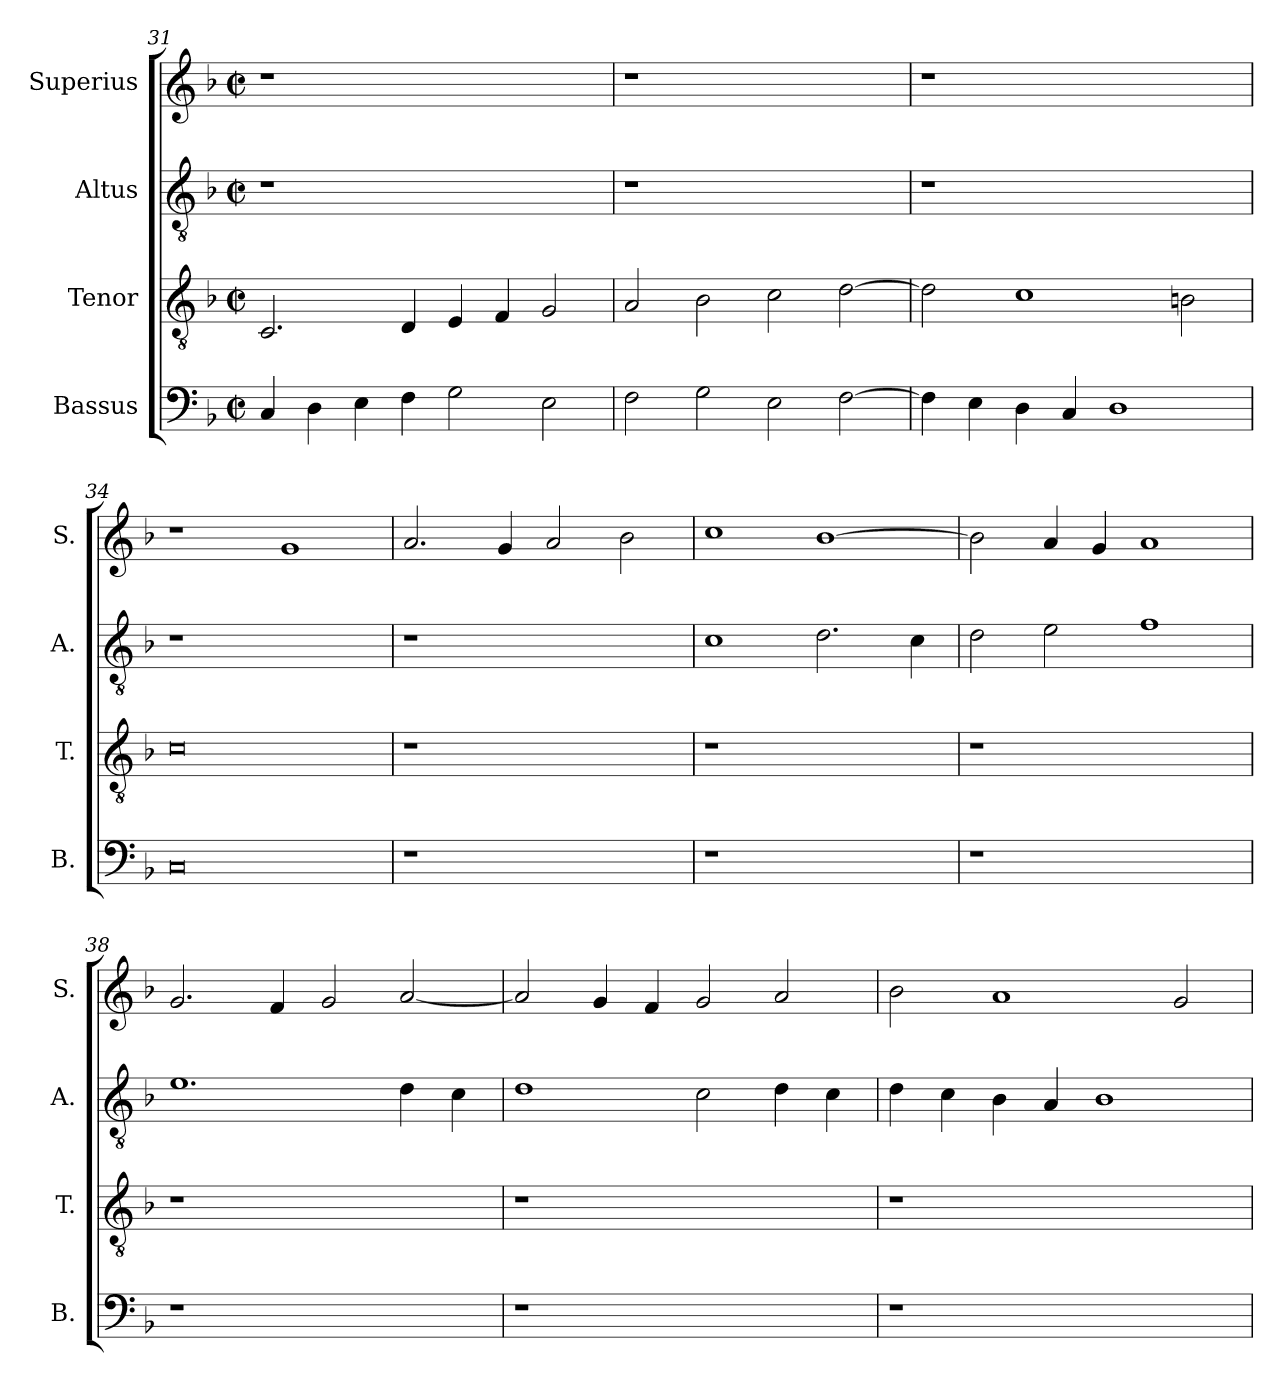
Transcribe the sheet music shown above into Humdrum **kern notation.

**kern	**kern	**kern	**kern
*part4	*part3	*part2	*part1
*staff4	*staff3	*staff2	*staff1
*I"Bassus	*I"Tenor	*I"Altus	*I"Superius
*I'B.	*I'T.	*I'A.	*I'S.
!!LO:LB:g=z
*clefF4	*clefGv2	*clefGv2	*clefG2
*	*ITrd7c12	*ITrd7c12	*
*k[b-]	*k[b-]	*k[b-]	*k[b-]
*F:	*F:	*F:	*F:
*M2/2	*M2/2	*M2/2	*M2/2
*met(c|)	*met(c|)	*met(c|)	*met(c|)
=31	=31	=31	=31
!	!	!LO:N:vis=1	!LO:N:vis=1
4Ci/	2.CCi/	1r	1r
4Di\	.	.	.
4Ei\	.	.	.
4Fi\	4DDi/	.	.
2Gi\	4EEi/	1ryy	1ryy
.	4FFi/	.	.
2Ei\	2GGi/	.	.
=32	=32	=32	=32
!	!	!LO:N:vis=1	!LO:N:vis=1
2Fi\	2AAi/	1r	1r
2Gi\	2BB-i\	.	.
2Ei\	2Ci\	1ryy	1ryy
[>2Fi\	[>2Di\	.	.
=33	=33	=33	=33
!	!	!LO:N:vis=1	!LO:N:vis=1
4Fi\]	2Di\]	1r	1r
4Ei\	.	.	.
4Di\	1Ci	.	.
4Ci/	.	.	.
1Di	.	1ryy	1ryy
.	2BBni\	.	.
=34	=34	=34	=34
!	!	!LO:N:vis=1	!
0Ci	0Ci	1r	1r
.	.	1ryy	1gi
=35	=35	=35	=35
!LO:N:vis=1	!LO:N:vis=1	!LO:N:vis=1	!
1r	1r	1r	2.ai/
.	.	.	4gi/
1ryy	1ryy	1ryy	2ai/
.	.	.	2b-i\
!!LO:PB:g=z
=36	=36	=36	=36
!LO:N:vis=1	!LO:N:vis=1	!	!
1r	1r	1Ci	1cci
1ryy	1ryy	2.Di\	[>1b-i
.	.	4Ci\	.
=37	=37	=37	=37
!LO:N:vis=1	!LO:N:vis=1	!	!
1r	1r	2Di\	2b-i\]
.	.	2Ei\	4ai/
.	.	.	4gi/
1ryy	1ryy	1Fi	1ai
=38	=38	=38	=38
!LO:N:vis=1	!LO:N:vis=1	!	!
1r	1r	1.Ei	2.gi/
.	.	.	4fi/
1ryy	1ryy	.	2gi/
.	.	4Di\	[<2ai/
.	.	4Ci\	.
=39	=39	=39	=39
!LO:N:vis=1	!LO:N:vis=1	!	!
1r	1r	1Di	2ai/]
.	.	.	4gi/
.	.	.	4fi/
1ryy	1ryy	2Ci\	2gi/
.	.	4Di\	2ai/
.	.	4Ci\	.
=40	=40	=40	=40
!LO:N:vis=1	!LO:N:vis=1	!	!
1r	1r	4Di\	2b-i\
.	.	4Ci\	.
.	.	4BB-i\	1ai
.	.	4AAi/	.
1ryy	1ryy	1BB-i	.
.	.	.	2gi/
=	=	=	=
*-	*-	*-	*-
